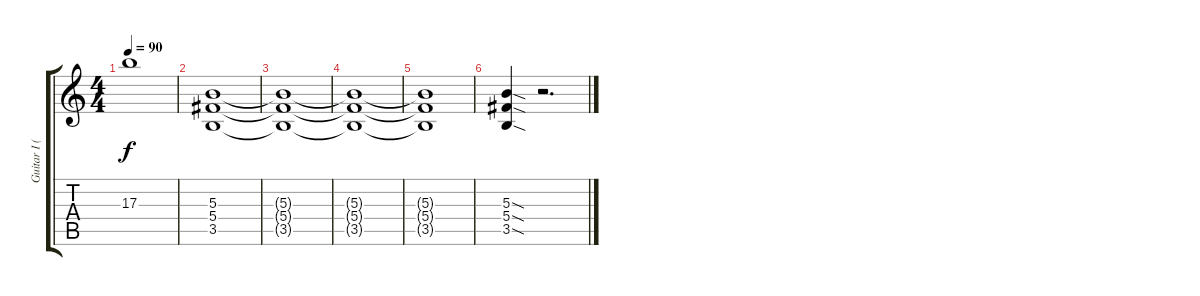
\track ("Guitar I (Robin Finck)" "Guitar I (") {instrument overdrivenguitar}
\staff {score tabs}
\tuning (Eb4 Bb3 Gb3 Db3 Ab2 Eb2) {hide}
\ts (4 4)
\tempo 90
\clef g2
\ks c
17.3{t}.1{dy f} |
(5.3 5.4 3.5).1 |
(5.3{t} 5.4{t} 3.5{t}).1 |
(5.3{t} 5.4{t} 3.5{t}).1 |
(5.3{t} 5.4{t} 3.5{t}).1 |
(5.3{sod} 5.4{sod} 3.5{sod}).4 r.2{d}
